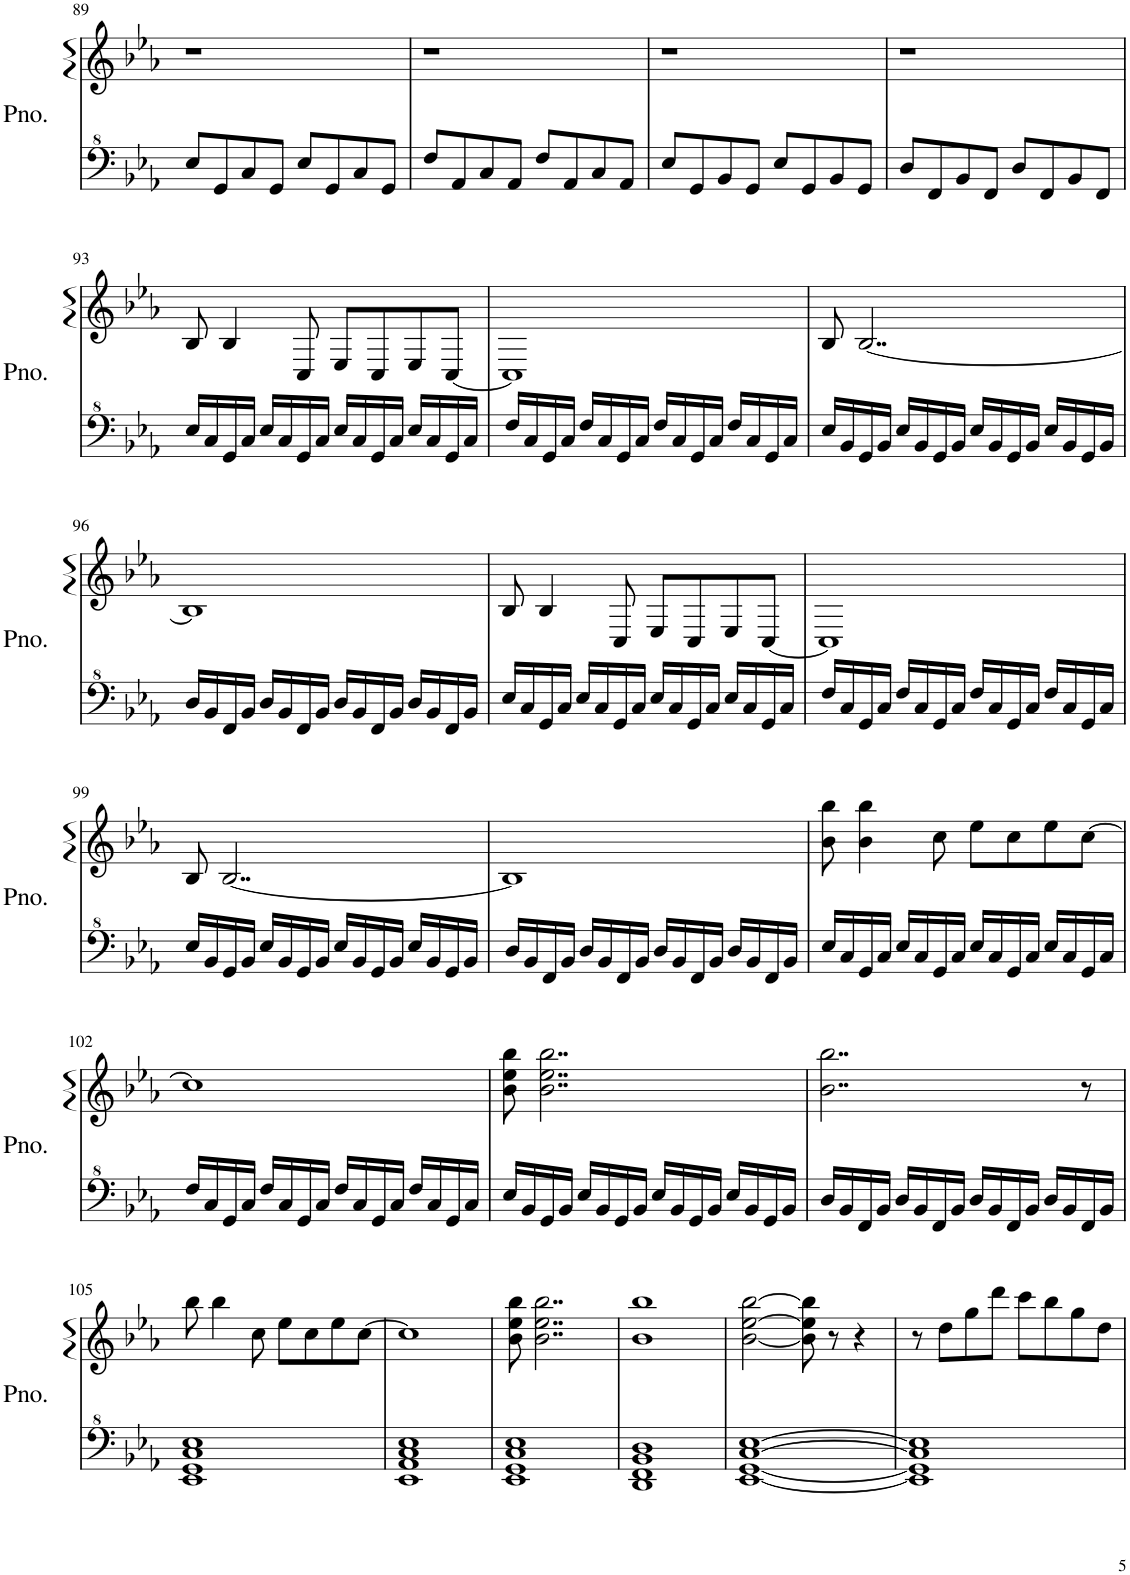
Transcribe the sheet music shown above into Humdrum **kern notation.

**kern	**kern
*part1	*part1
*staff2	*staff1
*I"Piano	*
*I'Pno.	*
!!LO:PB:g=z
*clefF^4	*clefG2
*k[b-e-a-]	*k[b-e-a-]
*M4/4	*M4/4
=89	=89
8e-/L	1r
8G/	.
8c/	.
8G/J	.
8e-/L	.
8G/	.
8c/	.
8G/J	.
=90	=90
8f/L	1r
8A-/	.
8c/	.
8A-/J	.
8f/L	.
8A-/	.
8c/	.
8A-/J	.
=91	=91
8e-/L	1r
8G/	.
8B-/	.
8G/J	.
8e-/L	.
8G/	.
8B-/	.
8G/J	.
=92	=92
8d/L	1r
8F/	.
8B-/	.
8F/J	.
8d/L	.
8F/	.
8B-/	.
8F/J	.
!!LO:LB:g=z
=93	=93
16e-/LL	8B-/
16c/	.
16G/	4B-/
16c/JJ	.
16e-/LL	.
16c/	.
16G/	8C/
16c/JJ	.
16e-/LL	8E-/L
16c/	.
16G/	8C/
16c/JJ	.
16e-/LL	8E-/
16c/	.
16G/	[8C/J
16c/JJ	.
=94	=94
16f/LL	1C]
16c/	.
16G/	.
16c/JJ	.
16f/LL	.
16c/	.
16G/	.
16c/JJ	.
16f/LL	.
16c/	.
16G/	.
16c/JJ	.
16f/LL	.
16c/	.
16G/	.
16c/JJ	.
=95	=95
16e-/LL	8B-/
16B-/	.
16G/	[2..B-/
16B-/JJ	.
16e-/LL	.
16B-/	.
16G/	.
16B-/JJ	.
16e-/LL	.
16B-/	.
16G/	.
16B-/JJ	.
16e-/LL	.
16B-/	.
16G/	.
16B-/JJ	.
!!LO:LB:g=z
=96	=96
16d/LL	1B-]
16B-/	.
16F/	.
16B-/JJ	.
16d/LL	.
16B-/	.
16F/	.
16B-/JJ	.
16d/LL	.
16B-/	.
16F/	.
16B-/JJ	.
16d/LL	.
16B-/	.
16F/	.
16B-/JJ	.
=97	=97
16e-/LL	8B-/
16c/	.
16G/	4B-/
16c/JJ	.
16e-/LL	.
16c/	.
16G/	8C/
16c/JJ	.
16e-/LL	8E-/L
16c/	.
16G/	8C/
16c/JJ	.
16e-/LL	8E-/
16c/	.
16G/	[8C/J
16c/JJ	.
=98	=98
16f/LL	1C]
16c/	.
16G/	.
16c/JJ	.
16f/LL	.
16c/	.
16G/	.
16c/JJ	.
16f/LL	.
16c/	.
16G/	.
16c/JJ	.
16f/LL	.
16c/	.
16G/	.
16c/JJ	.
!!LO:LB:g=z
=99	=99
16e-/LL	8B-/
16B-/	.
16G/	[2..B-/
16B-/JJ	.
16e-/LL	.
16B-/	.
16G/	.
16B-/JJ	.
16e-/LL	.
16B-/	.
16G/	.
16B-/JJ	.
16e-/LL	.
16B-/	.
16G/	.
16B-/JJ	.
=100	=100
16d/LL	1B-]
16B-/	.
16F/	.
16B-/JJ	.
16d/LL	.
16B-/	.
16F/	.
16B-/JJ	.
16d/LL	.
16B-/	.
16F/	.
16B-/JJ	.
16d/LL	.
16B-/	.
16F/	.
16B-/JJ	.
=101	=101
16e-/LL	8b-\ 8bb-\
16c/	.
16G/	4b-\ 4bb-\
16c/JJ	.
16e-/LL	.
16c/	.
16G/	8cc\
16c/JJ	.
16e-/LL	8ee-\L
16c/	.
16G/	8cc\
16c/JJ	.
16e-/LL	8ee-\
16c/	.
16G/	[8cc\J
16c/JJ	.
!!LO:LB:g=z
=102	=102
16f/LL	1cc]
16c/	.
16G/	.
16c/JJ	.
16f/LL	.
16c/	.
16G/	.
16c/JJ	.
16f/LL	.
16c/	.
16G/	.
16c/JJ	.
16f/LL	.
16c/	.
16G/	.
16c/JJ	.
=103	=103
16e-/LL	8b-\ 8ee-\ 8bb-\
16B-/	.
16G/	2..b-\ 2..ee-\ 2..bb-\
16B-/JJ	.
16e-/LL	.
16B-/	.
16G/	.
16B-/JJ	.
16e-/LL	.
16B-/	.
16G/	.
16B-/JJ	.
16e-/LL	.
16B-/	.
16G/	.
16B-/JJ	.
=104	=104
16d/LL	2..b-\ 2..bb-\
16B-/	.
16F/	.
16B-/JJ	.
16d/LL	.
16B-/	.
16F/	.
16B-/JJ	.
16d/LL	.
16B-/	.
16F/	.
16B-/JJ	.
16d/LL	.
16B-/	.
16F/	8r
16B-/JJ	.
!!LO:LB:g=z
=105	=105
1E- 1G 1c 1e-	8bb-\
.	4bb-\
.	8cc\
.	8ee-\L
.	8cc\
.	8ee-\
.	[8cc\J
=106	=106
1E- 1A- 1c 1e-	1cc]
=107	=107
1E- 1G 1c 1e-	8b-\ 8ee-\ 8bb-\
.	2..b-\ 2..ee-\ 2..bb-\
=108	=108
1D 1F 1B- 1d	1b- 1bb-
=109	=109
[1E- [1G [1c [1e-	[2b-\ [2ee-\ [2bb-\
.	8b-\] 8ee-\] 8bb-\]
.	8r
.	4r
=110	=110
1E-] 1G] 1c] 1e-]	8r
.	8dd\L
.	8gg\
.	8ddd\J
.	8ccc\L
.	8bb-\
.	8gg\
.	8dd\J
=	=
*-	*-
